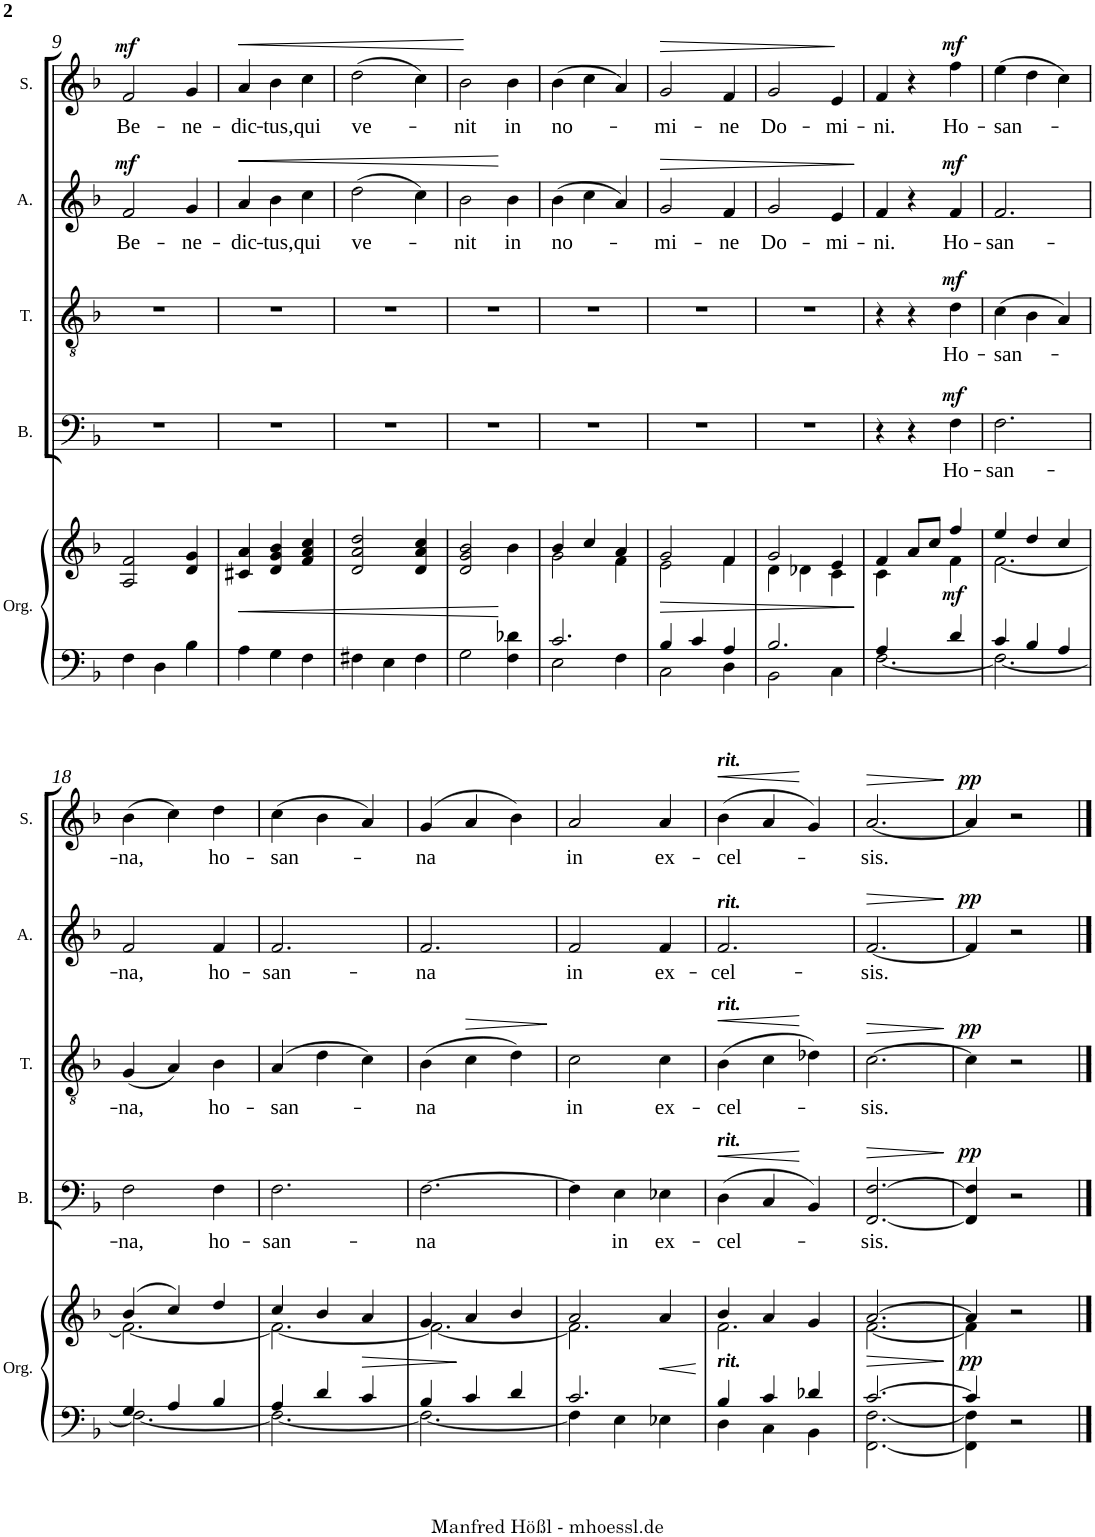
**kern	**kern	**dynam	**kern	**text	**dynam	**kern	**text	**dynam	**kern	**text	**dynam	**kern	**text	**dynam
*part5	*part5	*part5	*part4	*part4	*part4	*part3	*part3	*part3	*part2	*part2	*part2	*part1	*part1	*part1
*staff6	*staff5	*staff5/6	*staff4	*staff4	*staff4	*staff3	*staff3	*staff3	*staff2	*staff2	*staff2	*staff1	*staff1	*staff1
*I"Organ	*	*	*I"Bass	*	*	*I"Tenor	*	*	*I"Alto	*	*	*I"Soprano	*	*
*I'Org.	*	*	*I'B.	*	*	*I'T.	*	*	*I'A.	*	*	*I'S.	*	*
!!LO:PB:g=z
*clefF4	*clefG2	*	*clefF4	*	*	*clefGv2	*	*	*clefG2	*	*	*clefG2	*	*
*k[b-]	*k[b-]	*	*k[b-]	*	*	*k[b-]	*	*	*k[b-]	*	*	*k[b-]	*	*
*F:	*F:	*	*F:	*	*	*F:	*	*	*F:	*	*	*F:	*	*
*M3/4	*M3/4	*	*M3/4	*	*	*M3/4	*	*	*M3/4	*	*	*M3/4	*	*
=9	=9	=9	=9	=9	=9	=9	=9	=9	=9	=9	=9	=9	=9	=9
!	!	!	!	!	!	!	!	!	!	!LO:LY:b	!LO:DY:a	!	!LO:LY:b	!LO:DY:a
4F\	2A/ 2f/	.	2.r	.	.	2.r	.	.	2f/	Be-	mf	2f/	Be-	mf
4D\	.	.	.	.	.	.	.	.	.	.	.	.	.	.
!	!	!	!	!	!	!	!	!	!	!LO:LY:b	!	!	!LO:LY:b	!
4B-\	4d/ 4g/	.	.	.	.	.	.	.	4g/	-ne-	.	4g/	-ne-	.
=10	=10	=10	=10	=10	=10	=10	=10	=10	=10	=10	=10	=10	=10	=10
!	!	!	!	!	!	!	!	!	!	!LO:LY:b	!LO:HP:b	!	!LO:LY:b	!LO:HP:b
4A\	4c#X/ 4a/	.	2.r	.	.	2.r	.	.	4a/	-dic-	<	4a/	-dic-	<
!	!	!	!	!	!	!	!	!	!	!LO:LY:b	!	!	!LO:LY:b	!
4G\	4d/ 4g/ 4b-/	.	.	.	.	.	.	.	4b-\	-tus,	.	4b-\	-tus,	.
!	!	!	!	!	!	!	!	!	!	!LO:LY:b	!	!	!LO:LY:b	!
4F\	4f/ 4a/ 4cc/	.	.	.	.	.	.	.	4cc\	qui	.	4cc\	qui	.
=11	=11	=11	=11	=11	=11	=11	=11	=11	=11	=11	=11	=11	=11	=11
!	!	!	!	!	!	!	!	!	!	!LO:LY:b	!	!	!LO:LY:b	!
4F#X\	2d/ 2a/ 2dd/	.	2.r	.	.	2.r	.	.	(>2dd\	ve-	.	(>2dd\	ve-	.
4E\	.	.	.	.	.	.	.	.	.	.	.	.	.	.
4F#\	4d/ 4a/ 4cc/	.	.	.	.	.	.	.	4cc\)	.	.	4cc\)	.	.
=12	=12	=12	=12	=12	=12	=12	=12	=12	=12	=12	=12	=12	=12	=12
!	!	!	!	!	!	!	!	!	!	!LO:LY:b	!	!	!LO:LY:b	!
2G\	2d/ 2g/ 2b-/	.	2.r	.	.	2.r	.	.	2b-\	-nit	.	2b-\	-nit	.
!	!	!	!	!	!	!	!	!	!	!LO:LY:b	!	!	!LO:LY:b	!
4F\ 4d-X\	4b-\	.	.	.	.	.	.	.	4b-\	in	[	4b-\	in	[
=13	=13	=13	=13	=13	=13	=13	=13	=13	=13	=13	=13	=13	=13	=13
*^	*^	*	*	*	*	*	*	*	*	*	*	*	*	*
!	!	!	!	!	!	!	!	!	!	!	!	!LO:LY:b	!	!	!LO:LY:b	!
2.c/	2E\	4b-/	2g\	.	2.r	.	.	2.r	.	.	(>4b-\	no-	.	(>4b-\	no-	.
.	.	4cc/	.	.	.	.	.	.	.	.	4cc\	.	.	4cc\	.	.
.	4F\	4a/	4f\	.	.	.	.	.	.	.	4a/)	.	.	4a/)	.	.
=14	=14	=14	=14	=14	=14	=14	=14	=14	=14	=14	=14	=14	=14	=14	=14	=14
!	!	!	!	!	!	!	!	!	!	!	!	!LO:LY:b	!LO:HP:b	!	!LO:LY:b	!LO:HP:b
4B-/	2C\	2g/	2e\	.	2.r	.	.	2.r	.	.	2g/	-mi-	>	2g/	-mi-	>
4c/	.	.	.	.	.	.	.	.	.	.	.	.	.	.	.	.
!	!	!	!	!	!	!	!	!	!	!	!	!LO:LY:b	!	!	!LO:LY:b	!
4A/	4D\	4f/	4f\	.	.	.	.	.	.	.	4f/	-ne	.	4f/	-ne	.
=15	=15	=15	=15	=15	=15	=15	=15	=15	=15	=15	=15	=15	=15	=15	=15	=15
!	!	!	!	!	!	!	!	!	!	!	!	!LO:LY:b	!	!	!LO:LY:b	!
2.B-/	2BB-\	2g/	4d\	.	2.r	.	.	2.r	.	.	2g/	Do-	.	2g/	Do-	.
.	.	.	4d-X\	.	.	.	.	.	.	.	.	.	.	.	.	.
!	!	!	!	!	!	!	!	!	!	!	!	!LO:LY:b	!	!	!LO:LY:b	!
.	4C\	4e/	4c\	.	.	.	.	.	.	.	4e/	-mi-	.	4e/	-mi-	.
*v	*v	*	*	*	*	*	*	*	*	*	*	*	*	*	*	*
*	*v	*v	*	*	*	*	*	*	*	*	*	*	*	*	*
.	.	.	.	.	.	.	.	.	.	.	]	.	.	]
=16	=16	=16	=16	=16	=16	=16	=16	=16	=16	=16	=16	=16	=16	=16
*^	*^	*	*	*	*	*	*	*	*	*	*	*	*	*
!	!	!	!	!	!	!	!	!	!	!	!	!LO:LY:b	!	!	!LO:LY:b	!
4A/	[<2.F\	4f/	4c\	.	4r	.	.	4r	.	.	4f/	-ni.	.	4f/	-ni.	.
4ryy	.	8a/L	4ryy	.	4r	.	.	4r	.	.	4r	.	.	4r	.	.
.	.	8cc/J	.	.	.	.	.	.	.	.	.	.	.	.	.	.
!	!	!	!	!LO:DY:b	!	!LO:LY:b	!LO:DY:a	!	!LO:LY:b	!LO:DY:a	!	!LO:LY:b	!LO:DY:a	!	!LO:LY:b	!LO:DY:a
4d/	.	4ff/	4f\	mf	4F\	Ho-	mf	4d\	Ho-	mf	4f/	Ho-	mf	4ff\	Ho-	mf
=17	=17	=17	=17	=17	=17	=17	=17	=17	=17	=17	=17	=17	=17	=17	=17	=17
!	!	!	!	!	!	!LO:LY:b	!	!	!LO:LY:b	!	!	!LO:LY:b	!	!	!LO:LY:b	!
4c/	2.F\_	4ee/	[<2.f\	.	2.F\	-san-	.	(>4c\	-san-	.	2.f/	-san-	.	(>4ee\	-san-	.
4B-/	.	4dd/	.	.	.	.	.	4B-\	.	.	.	.	.	4dd\	.	.
4A/	.	4cc/	.	.	.	.	.	4A/)	.	.	.	.	.	4cc\)	.	.
!!LO:LB:g=z
=18	=18	=18	=18	=18	=18	=18	=18	=18	=18	=18	=18	=18	=18	=18	=18	=18
!	!	!	!	!	!	!LO:LY:b	!	!	!LO:LY:b	!	!	!LO:LY:b	!	!	!LO:LY:b	!
4G/	2.F\_	(4b-/	2.f\_	.	2F\	-na,	.	(<4G/	-na,	.	2f/	-na,	.	(>4b-\	-na,	.
4A/	.	4cc/)	.	.	.	.	.	4A/)	.	.	.	.	.	4cc\)	.	.
!	!	!	!	!	!	!LO:LY:b	!	!	!LO:LY:b	!	!	!LO:LY:b	!	!	!LO:LY:b	!
4B-/	.	4dd/	.	.	4F\	ho-	.	4B-\	ho-	.	4f/	ho-	.	4dd\	ho-	.
=19	=19	=19	=19	=19	=19	=19	=19	=19	=19	=19	=19	=19	=19	=19	=19	=19
!	!	!	!	!	!	!LO:LY:b	!	!	!LO:LY:b	!	!	!LO:LY:b	!	!	!LO:LY:b	!
4A/	2.F\_	4cc/	2.f\_	.	2.F\	-san-	.	(4A/	-san-	.	2.f/	-san-	.	(>4cc\	-san-	.
4d/	.	4b-/	.	.	.	.	.	4d\	.	.	.	.	.	4b-\	.	.
!	!	!	!	!LO:HP:b	!	!	!	!	!	!	!	!	!	!	!	!
4c/	.	4a/	.	>	.	.	.	4c\)	.	.	.	.	.	4a/)	.	.
=20	=20	=20	=20	=20	=20	=20	=20	=20	=20	=20	=20	=20	=20	=20	=20	=20
!	!	!	!	!	!	!LO:LY:b	!	!	!LO:LY:b	!	!	!LO:LY:b	!	!	!LO:LY:b	!
4B-/	2.F\_	4g/	2.f\_	.	[2.F\	-na	.	(>4B-\	-na	.	2.f/	-na	.	(4g/	-na	.
!	!	!	!	!	!	!	!	!	!	!LO:HP:b	!	!	!	!	!	!
4c/	.	4a/	.	]	.	.	.	4c\	.	>	.	.	.	4a/	.	.
4d/	.	4b-/	.	.	.	.	.	4d\)	.	.	.	.	.	4b-\)	.	.
*v	*v	*	*	*	*	*	*	*	*	*	*	*	*	*	*	*
*	*v	*v	*	*	*	*	*	*	*	*	*	*	*	*	*
.	.	.	.	.	.	.	.	]	.	.	.	.	.	.
=21	=21	=21	=21	=21	=21	=21	=21	=21	=21	=21	=21	=21	=21	=21
*^	*^	*	*	*	*	*	*	*	*	*	*	*	*	*
!	!	!	!	!	!	!	!	!	!LO:LY:b	!	!	!LO:LY:b	!	!	!LO:LY:b	!
2.c/	4F\]	2a/	2.f\]	.	4F\]	.	.	2c\	in	.	2f/	in	.	2a/	in	.
!	!	!	!	!	!	!LO:LY:b	!	!	!	!	!	!	!	!	!	!
.	4E\	.	.	.	4E\	in	.	.	.	.	.	.	.	.	.	.
!	!	!	!	!LO:HP:b	!	!LO:LY:b	!	!	!LO:LY:b	!	!	!LO:LY:b	!	!	!LO:LY:b	!
.	4E-X\	4a/	.	<	4E-X\	ex-	.	4c\	ex-	.	4f/	ex-	.	4a/	ex-	.
*v	*v	*	*	*	*	*	*	*	*	*	*	*	*	*	*	*
*	*v	*v	*	*	*	*	*	*	*	*	*	*	*	*	*
.	.	[	.	.	.	.	.	.	.	.	.	.	.	.
=22	=22	=22	=22	=22	=22	=22	=22	=22	=22	=22	=22	=22	=22	=22
*^	*^	*	*	*	*	*	*	*	*	*	*	*	*	*
!	!	!	!	!	!	!	!	!	!	!	!	!	!	!LO:TX:a:Bi:t=rit.	!	!
!	!	!	!	!	!	!	!	!	!	!	!LO:TX:a:Bi:t=rit.	!	!	!	!	!
!	!	!	!	!	!	!	!	!LO:TX:a:Bi:t=rit.	!	!	!	!	!	!	!	!
!	!	!	!	!	!LO:TX:a:Bi:t=rit.	!	!	!	!	!	!	!	!	!	!	!
!	!	!LO:TX:b:Bi:t=rit.	!	!	!	!	!	!	!	!	!	!	!	!	!	!
!	!	!	!	!	!	!LO:LY:b	!LO:HP:b	!	!LO:LY:b	!LO:HP:b	!	!LO:LY:b	!	!	!LO:LY:b	!LO:HP:b
4B-/	4D\	4b-/	2.f\	.	(>4D\	-cel-	<	(>4B-\	-cel-	<	2.f/	-cel-	.	(>4b-\	-cel-	<
4c/	4C\	4a/	.	.	4C/	.	.	4c\	.	.	.	.	.	4a/	.	.
4d-X/	4BB-\	4g/	.	.	4BB-/)	.	[	4d-X\)	.	[	.	.	.	4g/)	.	[
=23	=23	=23	=23	=23	=23	=23	=23	=23	=23	=23	=23	=23	=23	=23	=23	=23
!	!	!	!	!LO:HP:b	!	!LO:LY:b	!LO:HP:b	!	!LO:LY:b	!LO:HP:b	!	!LO:LY:b	!LO:HP:b	!	!LO:LY:b	!LO:HP:b
[>2.c/	[<2.FF\ [<2.F\	[>2.a/	[<2.f\	>	[2.FF/ [2.F/	-sis.	>	[2.c\	-sis.	>	[2.f/	-sis.	>	[2.a/	-sis.	>
*v	*v	*	*	*	*	*	*	*	*	*	*	*	*	*	*	*
*	*v	*v	*	*	*	*	*	*	*	*	*	*	*	*	*
.	.	]	.	.	]	.	.	]	.	.	]	.	.	]
=24	=24	=24	=24	=24	=24	=24	=24	=24	=24	=24	=24	=24	=24	=24
*^	*^	*	*	*	*	*	*	*	*	*	*	*	*	*
!	!	!	!	!LO:DY:b	!	!	!LO:DY:a	!	!	!LO:DY:a	!	!	!LO:DY:a	!	!	!LO:DY:a
4c/]	4FF\] 4F\]	4a/]	4f\]	pp	4FF/] 4F/]	.	pp	4c\]	.	pp	4f/]	.	pp	4a/]	.	pp
2r	2ryy	2r	2ryy	.	2r	.	.	2r	.	.	2r	.	.	2r	.	.
*v	*v	*	*	*	*	*	*	*	*	*	*	*	*	*	*	*
*	*v	*v	*	*	*	*	*	*	*	*	*	*	*	*	*
==	==	==	==	==	==	==	==	==	==	==	==	==	==	==
*-	*-	*-	*-	*-	*-	*-	*-	*-	*-	*-	*-	*-	*-	*-
